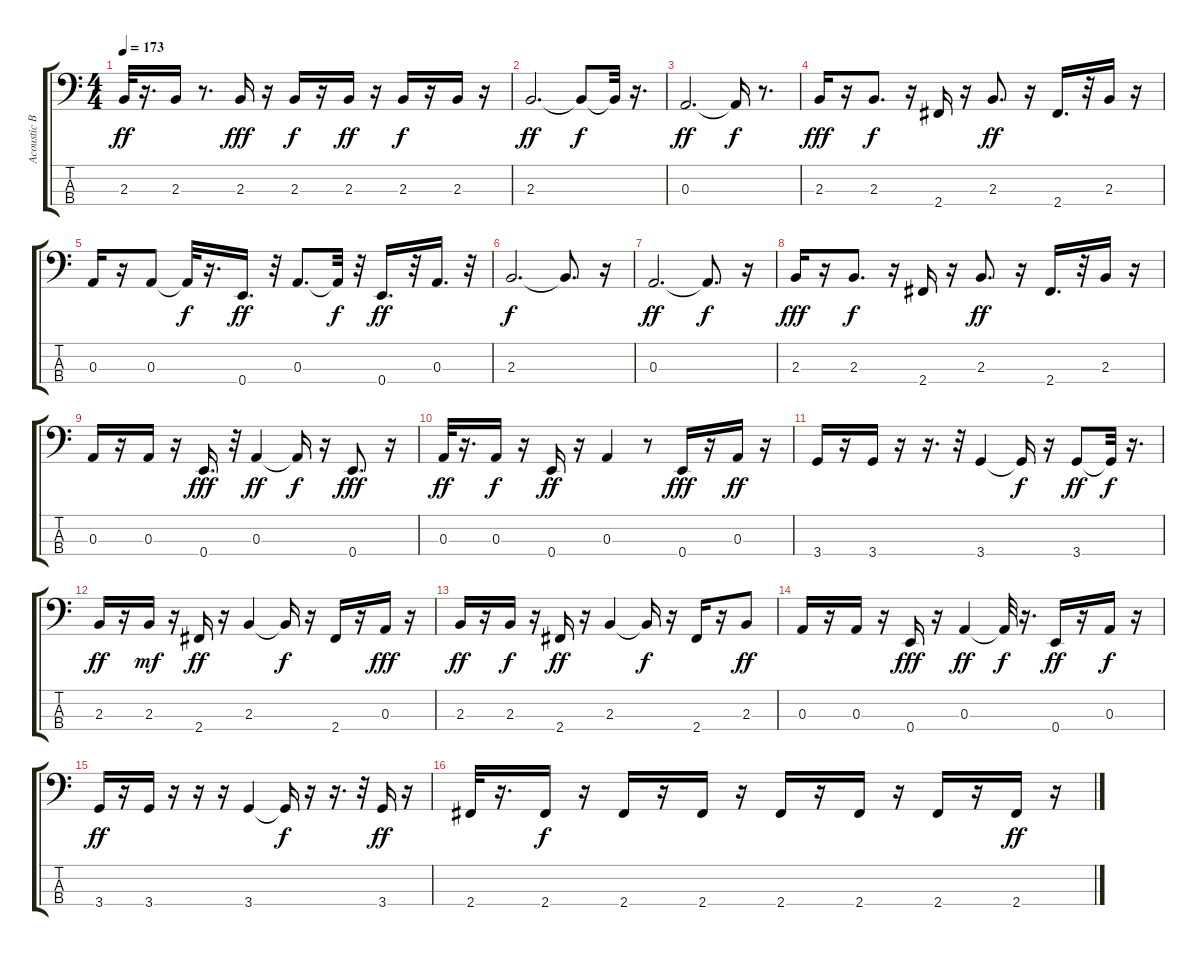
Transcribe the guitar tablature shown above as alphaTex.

\track ("Acoustic Bass intro and Bass finger" "Acoustic B") {instrument acousticbass}
\staff {score tabs}
\tuning (G2 D2 A1 E1) {hide}
\ts (4 4)
\tempo 173
\clef f4
\ks c
2.3.32{dy ff} r.16{d} 2.3.16 r.8{d} 2.3.16{dy fff} r.16 2.3.16{dy f} r.16 2.3.16{dy ff} r.16 2.3.16{dy f} r.16 2.3.16 r.16 |
2.3.2{d dy ff} 2.3{t}.8{dy f} 2.3{t}.32 r.16{d} |
0.3.2{d dy ff} 0.3{t}.16{dy f} r.8{d} |
2.3.16{dy fff} r.16 2.3.8{d dy f} r.16 2.4.16 r.16 2.3.8{d dy ff} r.16 2.4.16{d} r.32 2.3.16 r.16 |
0.3.16 r.16 0.3.8 0.3{t}.32{dy f} r.16{d} 0.4.16{d dy ff} r.32 0.3.8{d} 0.3{t}.32{dy f} r.32 0.4.16{d dy ff} r.32 0.3.16{d} r.32 |
2.3.2{d dy f} 2.3{t}.8{d} r.16 |
0.3.2{d dy ff} 0.3{t}.8{d dy f} r.16 |
2.3.16{dy fff} r.16 2.3.8{d dy f} r.16 2.4.16 r.16 2.3.8{d dy ff} r.16 2.4.16{d} r.32 2.3.16 r.16 |
0.3.16 r.16 0.3.16 r.16 0.4.16{d dy fff} r.32 0.3.4{dy ff} 0.3{t}.16{dy f} r.16 0.4.8{d dy fff} r.16 |
0.3.32{dy ff} r.16{d} 0.3.16{dy f} r.16 0.4.16{dy ff} r.16 0.3.4 r.8 0.4.16{dy fff} r.16 0.3.16{dy ff} r.16 |
3.4.16 r.16 3.4.16 r.16 r.16{d} r.32 3.4.4 3.4{t}.16{dy f} r.16 3.4.8{dy ff} 3.4{t}.32{dy f} r.16{d} |
2.3.16{dy ff} r.16 2.3.16{dy mf} r.16 2.4.16{dy ff} r.16 2.3.4 2.3{t}.16{dy f} r.16 2.4.16 r.16 0.3.16{dy fff} r.16 |
2.3.16{dy ff} r.16 2.3.16{dy f} r.16 2.4.16{dy ff} r.16 2.3.4 2.3{t}.16{dy f} r.16 2.4.16 r.16 2.3.8{dy ff} |
0.3.16 r.16 0.3.16 r.16 0.4.16{dy fff} r.16 0.3.4{dy ff} 0.3{t}.32{dy f} r.16{d} 0.4.16{dy ff} r.16 0.3.16{dy f} r.16 |
3.4.16{dy ff} r.16 3.4.16 r.16 r.16 r.16 3.4.4 3.4{t}.16{dy f} r.16 r.16{d} r.32 3.4.16{dy ff} r.16 |
2.4.32 r.16{d} 2.4.16{dy f} r.16 2.4.16 r.16 2.4.16 r.16 2.4.16 r.16 2.4.16 r.16 2.4.16 r.16 2.4.16{dy ff} r.16
